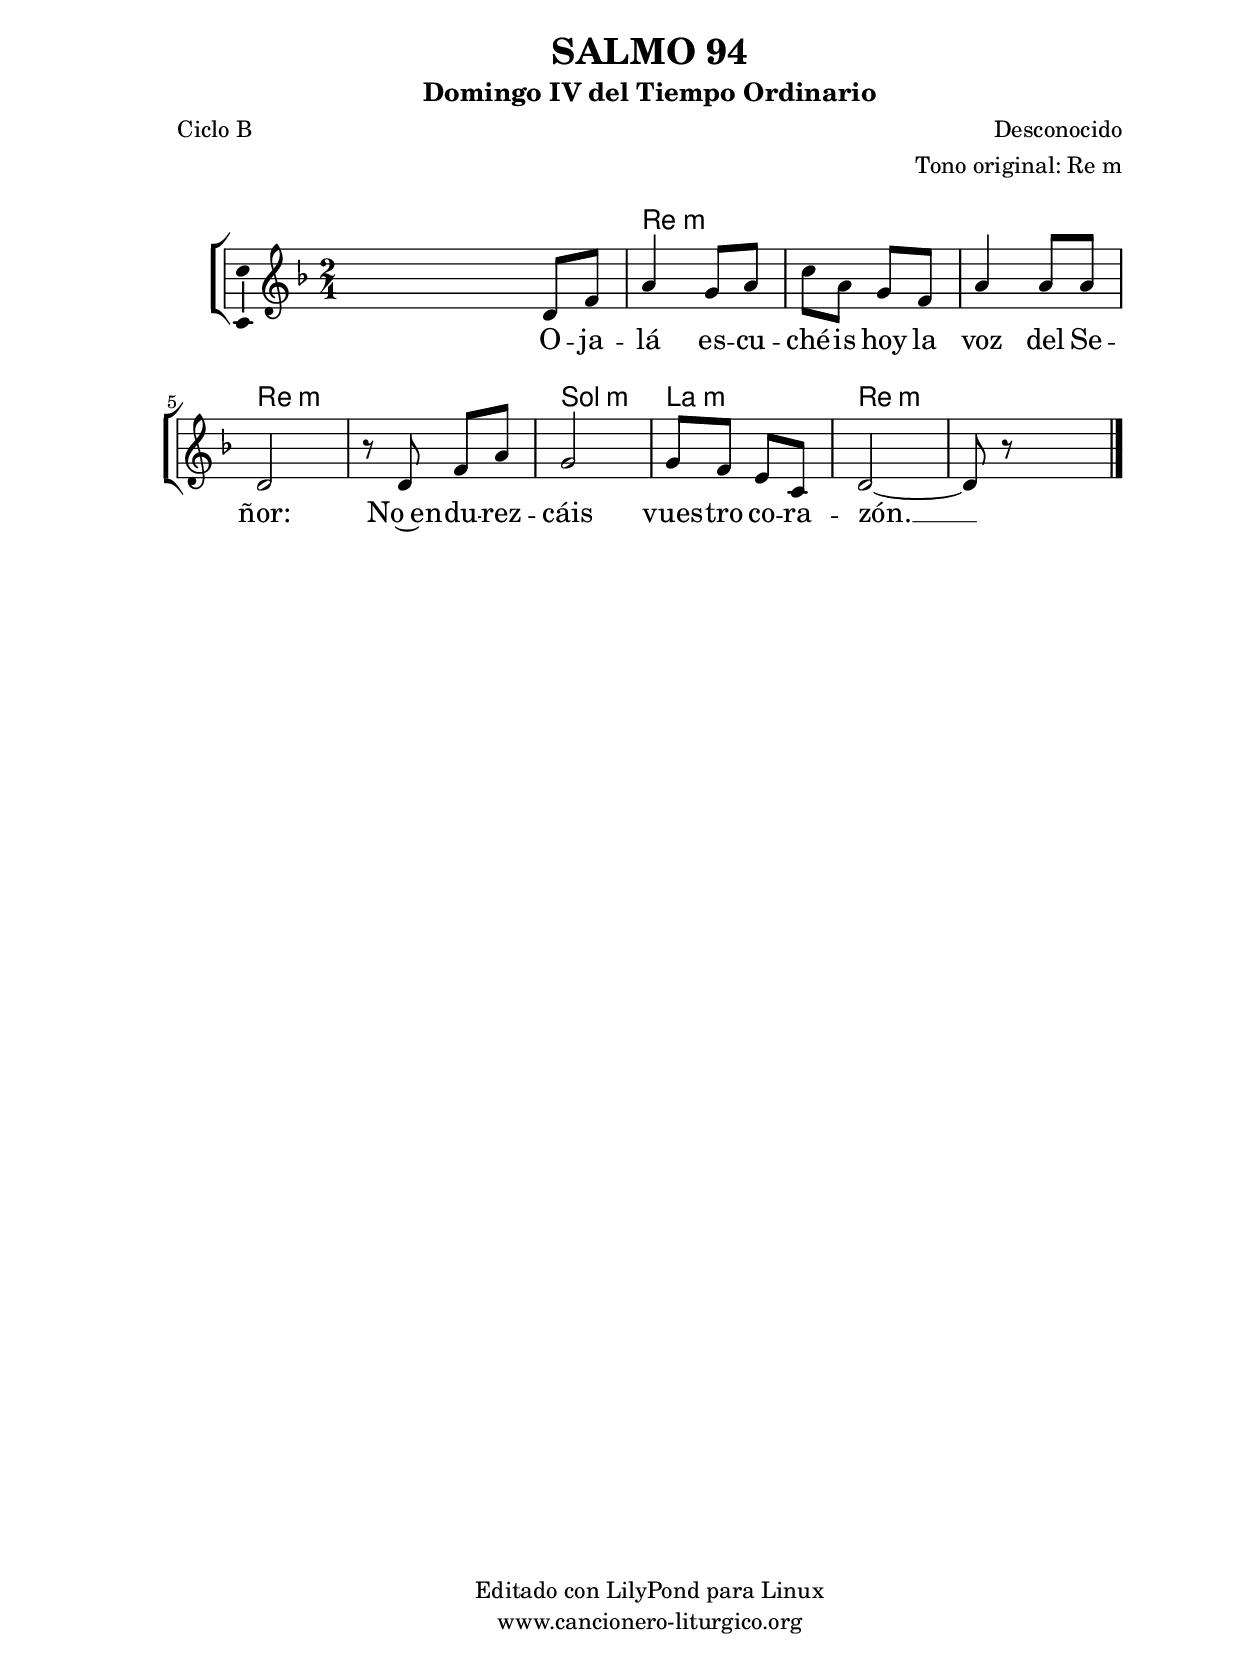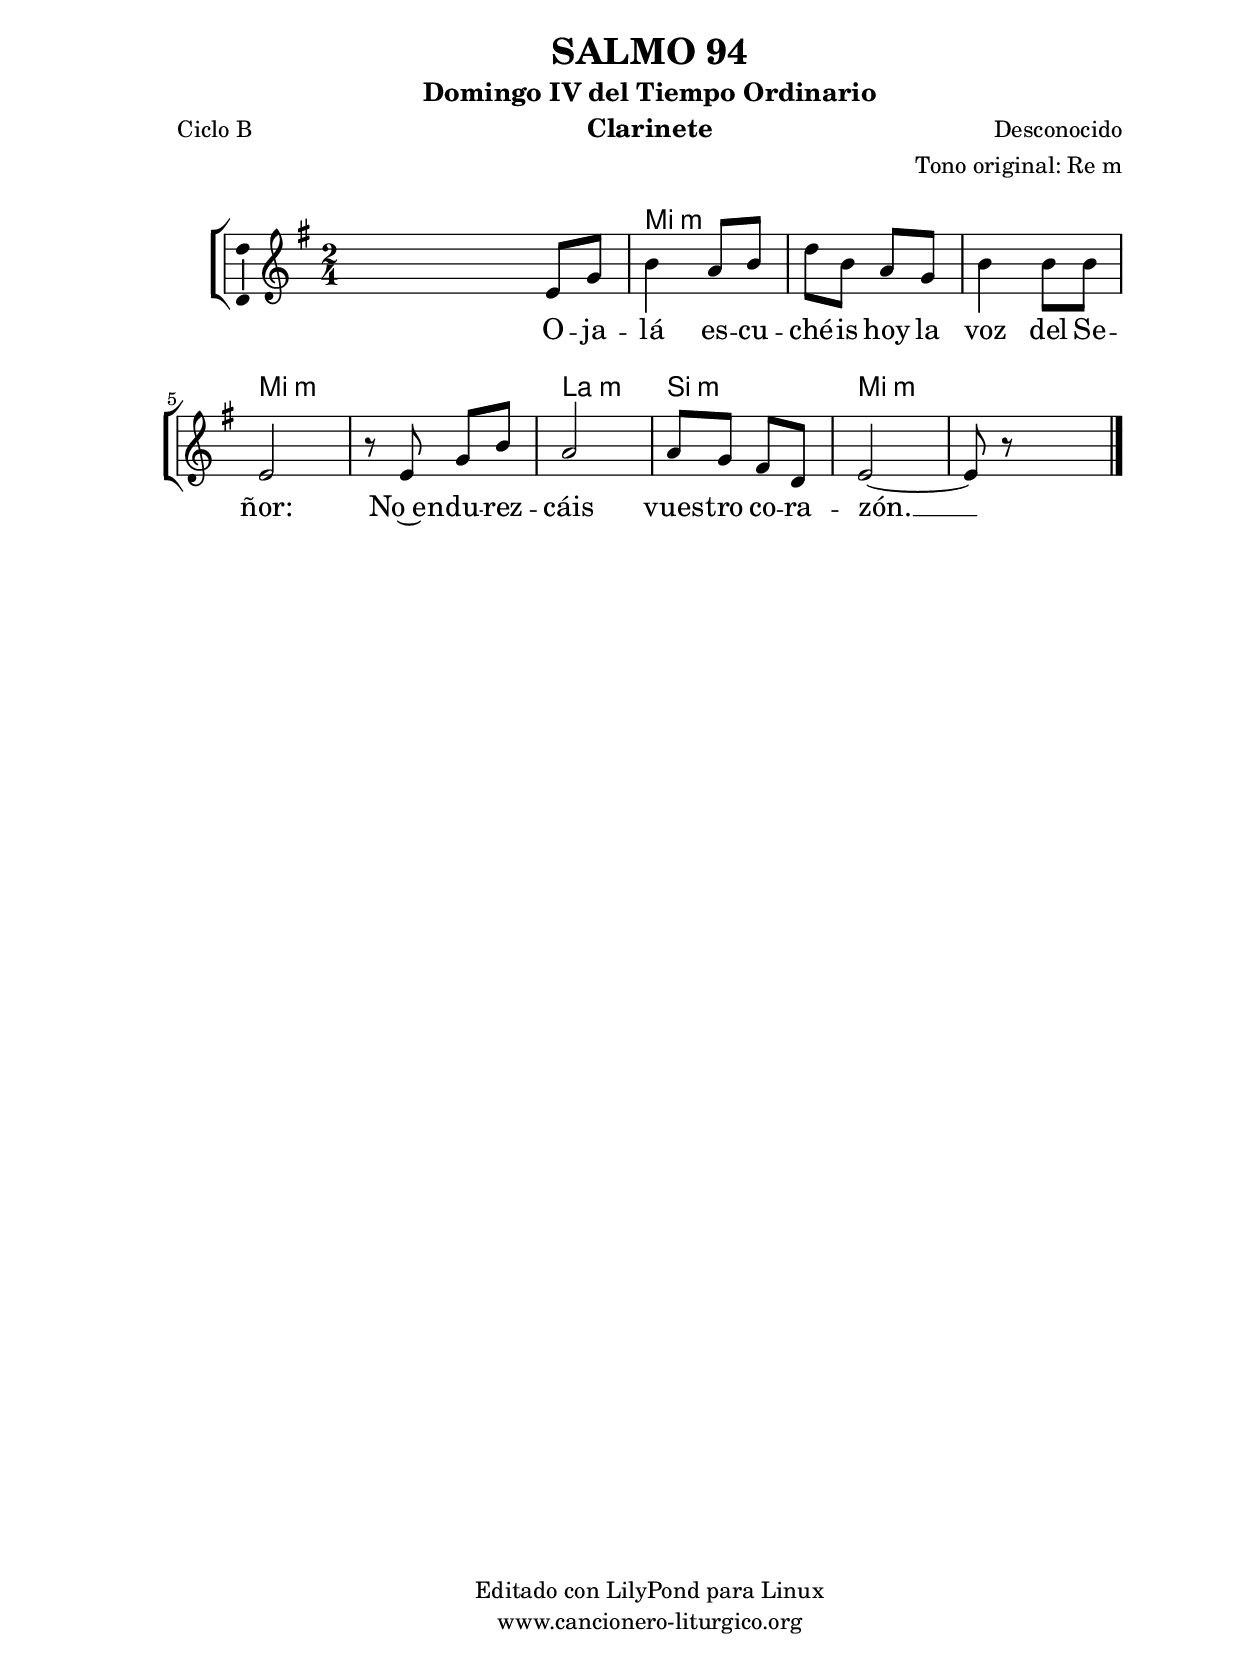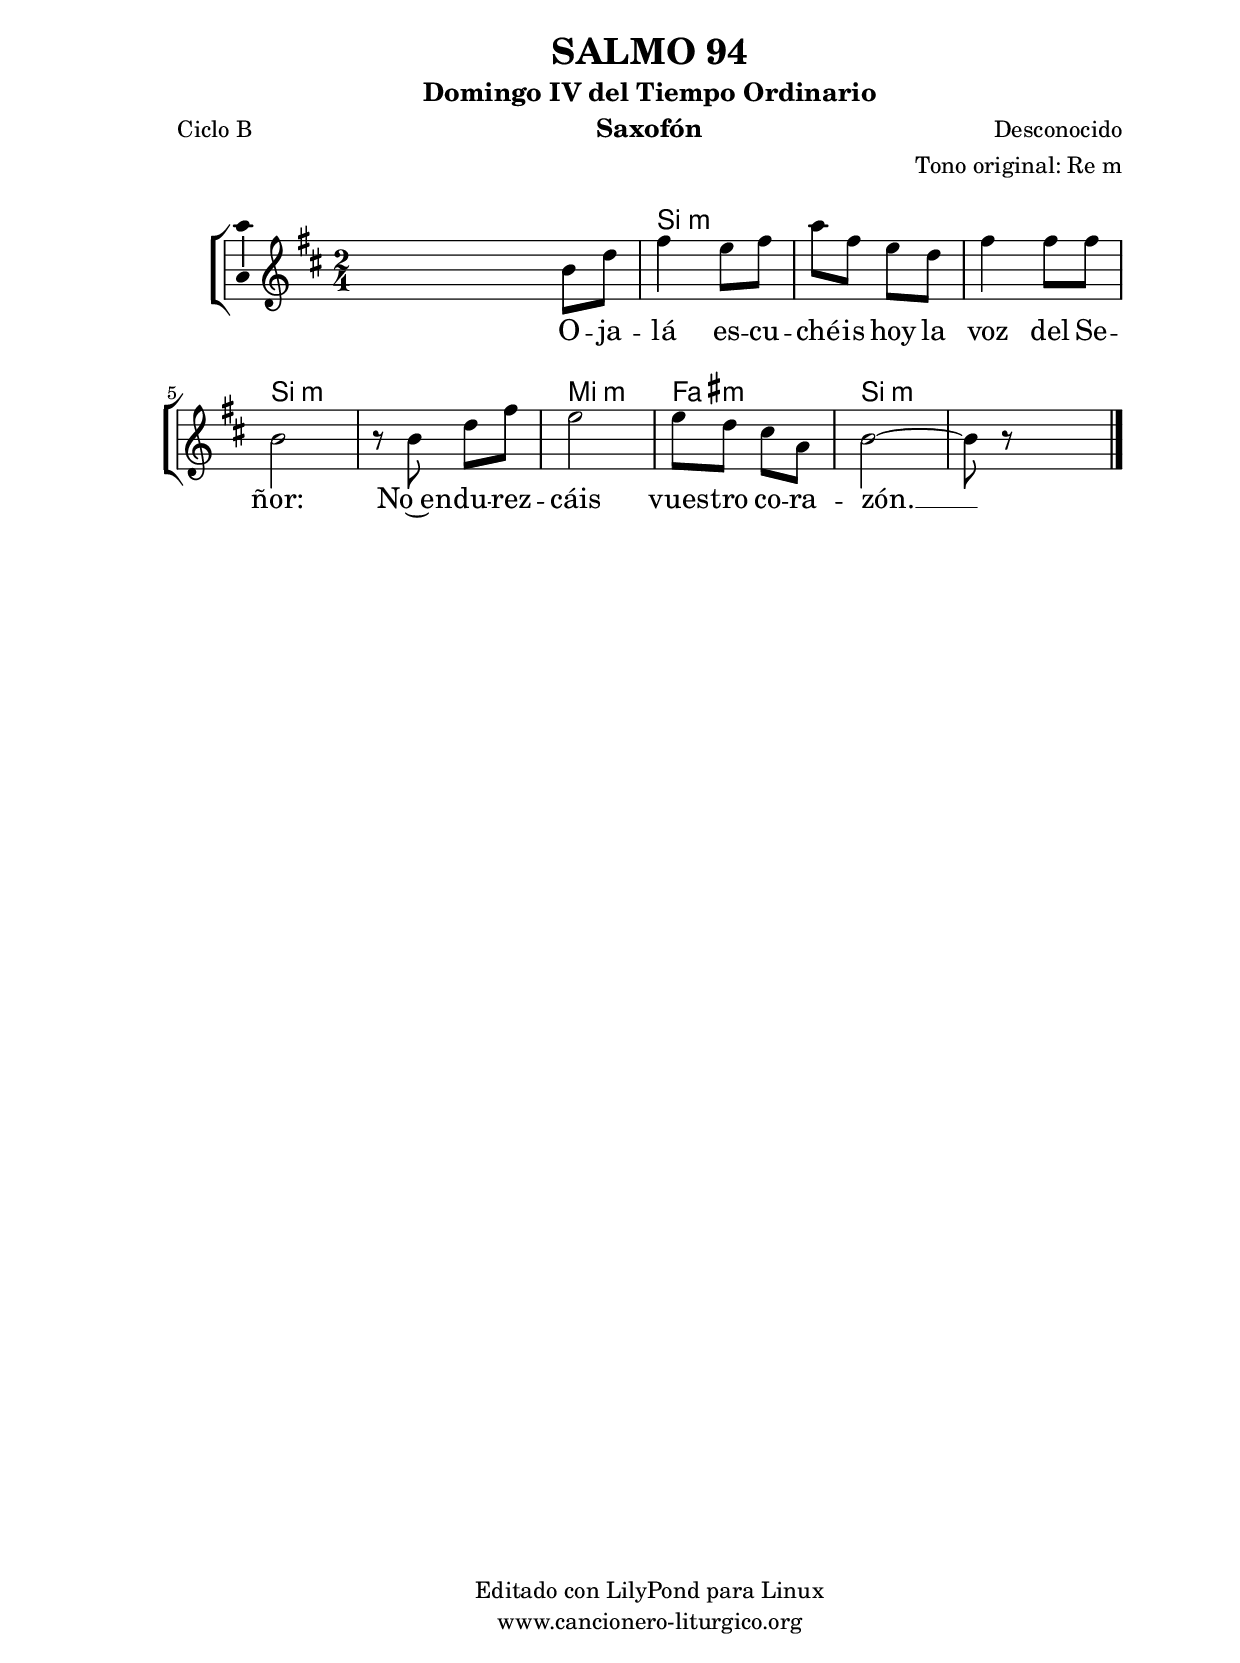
%
%para convertir .midi en .wav:
%timidity filename.midi -Ow -o finename.wav
%
%
%Para convertir de .wav a .mp3:
%lame -h -m j filename.wav
%
%
%para escuchar el midi:
%timidity nombrefichero.midi
%


%versión de lilypond para la que se ha escrito esta partitura:
\version "2.16.0"

	%Tamaño papel
	#(set-default-paper-size "a4")
	%Tamaño partitura
	#(set-global-staff-size 20)
	%No responde al pulsar sobre una nota
	#(ly:set-option 'point-and-click #f)

%parámetros del encabezamiento:
\header {
	title = "SALMO 94"
	subtitle = "Domingo IV del Tiempo Ordinario"
	composer = "Desconocido"
	poet = "Ciclo B"
	meter = ""
	arranger = "Tono original: Re m"
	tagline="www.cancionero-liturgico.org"
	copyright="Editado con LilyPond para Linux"
	}

%parámetros asociados al papel:
\paper  {
	oddHeaderMarkup = \markup {\fill-line { \on-the-fly #not-first-page \fromproperty #'header:title \on-the-fly #not-first-page \fromproperty #'header:composer }}
	evenHeaderMarkup = \markup {\fill-line { \fromproperty #'header:composer \fromproperty #'header:title }}
	#(set-paper-size "a4")
	print-page-number = ##f
	first-page-number = 1
	print-first-page-number = ##f
%	head-separation = 3.0 \cm
	top-margin = 2.0 \cm
	bottom-margin = 0.5\cm
%%%	bottom-margin = -1.0\cm
	left-margin = 3.0 \cm
	line-width = 16.0 \cm 
	indent = 8\mm
	interscoreline = 2.\mm
	between-system-space = 15\mm
%	para que las partituras no llenen la hoja:
	ragged-bottom = ##t
%	idem para la última hoja:
	ragged-last-bottom = ##f
%	para que las partituras llenen el ancho del papel:
	ragged-last = ##f
	after-title-space = 2.5 \cm
%page-count=1
%system-count=8

	%Flexible Vertical Spacing
%	markup-markup-spacing =
%	#'((basic-distance . 15) (minimum-distance . 15) (padding . 3))
	markup-system-spacing =
	#'((basic-distance . 15) (minimum-distance . 15) (padding . 3))
	system-system-spacing =
	#'((basic-distance . 15) (minimum-distance . 15) (padding . 3))
	score-system-spacing =
	#'((basic-distance . 15) (minimum-distance . 15) (padding . 5))
%	top-system-spacing = % header
%	#'((basic-distance . 8) (minimum-distance . 0) (padding . 3))
%	top-markup-spacing =
%	#'((basic-distance . 20) (minimum-distance . 20) (padding . 3))
	last-bottom-spacing = % footer
	#'((basic-distance . 5) (minimum-distance . 5) (padding . 3))
%	score-markup-spacing =
%	#'((basic-distance . 16) (minimum-distance . 13) (padding . 3))

	}


%parámetros que afectan a toda la partitura:
global =  {
	%clave de sol (G):
	\clef G
	%armadura:
%	\transpose e f
	\key d \minor
	\tempo 4=100
	\set Score.tempoHideNote = ##t
	}


acordes = {
	\italianChords
	\chordmode {
%	\transpose e f
{

s2
d2:m s d:m d:m s
g:m a:m d:m s

	}
	}
}

melodia = 
%	\transpose e f
{
	\relative c'{

\time 2/4

s4 d8 f
a4 g8 a
c8 a g f
a4 a8 a
d,2
r8 d8 f a
g2
g8 f e c
d2~
d8 r8 s4

	\bar "|."
	}
	}


texto = \lyricmode {
O -- ja -- lá es -- cu -- ché -- is hoy la voz del Se -- ñor: No~en -- du -- rez -- cáis vues -- tro co -- ra -- zón. __
	}


acordesStaff = \context ChordNames = acordesStaff <<
	\set chordChanges = ##t
	\acordes
	>>


vozStaff = \context Voice = vozStaff
\with {\consists "Ambitus_engraver"}
<<
%	\set Staff.instrumentName = ""
%	\set Staff.shortInstrumentName = ""
%	\set Staff.midiInstrument = #"clarinet"
%	\set Staff.midiInstrument = #"cello"
%	\set Staff.midiInstrument = #"flute"
	\set Staff.midiInstrument = #"electric guitar (jazz)"
%	\set Staff.midiInstrument = #"english horn"
%	\set Staff.midiInstrument = #"violin"
%	\set Staff.midiInstrument = #"glockenspiel"
	\set Staff.midiMinimumVolume = #0.7
	\set Staff.midiMaximumVolume = #0.9
	\global
	\melodia
	>>


textoStaff = \context Lyrics = textoStaff <<
	\lyricsto vozStaff \texto
	>>

\book {
	\score {
		\context ChoirStaff {
			\override StaffGroup.SystemStartBracket #'collapse-height = #1
			\override Score.SystemStartBar #'collapse-height = #1
			<<
			\acordesStaff
			\vozStaff
			\textoStaff
			>>
			}
		\layout {
	    		\context {
				\Lyrics
				\override LyricText #'font-size = #2
				}
	   		 \context {
				\Score
				%fontSize = #3
				\override StaffSymbol #'staff-space = #(magstep +3)
				%\override Beam #'thickness = #0.55
				%\override SpacingSpanner #'spacing-increment = #1.0
				%\override Slur #'height-limit = #1.5
				}
			}
		}
	\score {
		\unfoldRepeats
		\context ChoirStaff {
			<<
			\acordesStaff
			\vozStaff
			>>
			}
		\midi {
	  		\context {
	  			\Score
				tempoWholesPerMinute = #(ly:make-moment 70 4)
				}
			}
		}
	}

%Partitura para clarinete
#(define output-suffix "C")
\book {
	\header{
		instrument = "Clarinete"
		}
	\score {
		\context ChoirStaff {
			\override StaffGroup.SystemStartBracket #'collapse-height = #1
			\override Score.SystemStartBar #'collapse-height = #1
\transpose c d
			<<
			\acordesStaff
			\vozStaff
			\textoStaff
			>>
			}
		\layout {
	    		\context {
				\Lyrics
				\override LyricText #'font-size = #2
				}
	   		 \context {
				\Score
				%fontSize = #3
				\override StaffSymbol #'staff-space = #(magstep +3)
				%\override Beam #'thickness = #0.55
				%\override SpacingSpanner #'spacing-increment = #1.0
				%\override Slur #'height-limit = #1.5
				}
			}
		}
	}

%Partitura para saxofón
#(define output-suffix "S")
\book {
	\header{
		instrument = "Saxofón"
		}
	\score {
		\context ChoirStaff {
			\override StaffGroup.SystemStartBracket #'collapse-height = #1
			\override Score.SystemStartBar #'collapse-height = #1
\transpose c a
			<<
			\acordesStaff
			\vozStaff
			\textoStaff
			>>
			}
		\layout {
	    		\context {
				\Lyrics
				\override LyricText #'font-size = #2
				}
	   		 \context {
				\Score
				%fontSize = #3
				\override StaffSymbol #'staff-space = #(magstep +3)
				%\override Beam #'thickness = #0.55
				%\override SpacingSpanner #'spacing-increment = #1.0
				%\override Slur #'height-limit = #1.5
				}
			}
		}
	}

